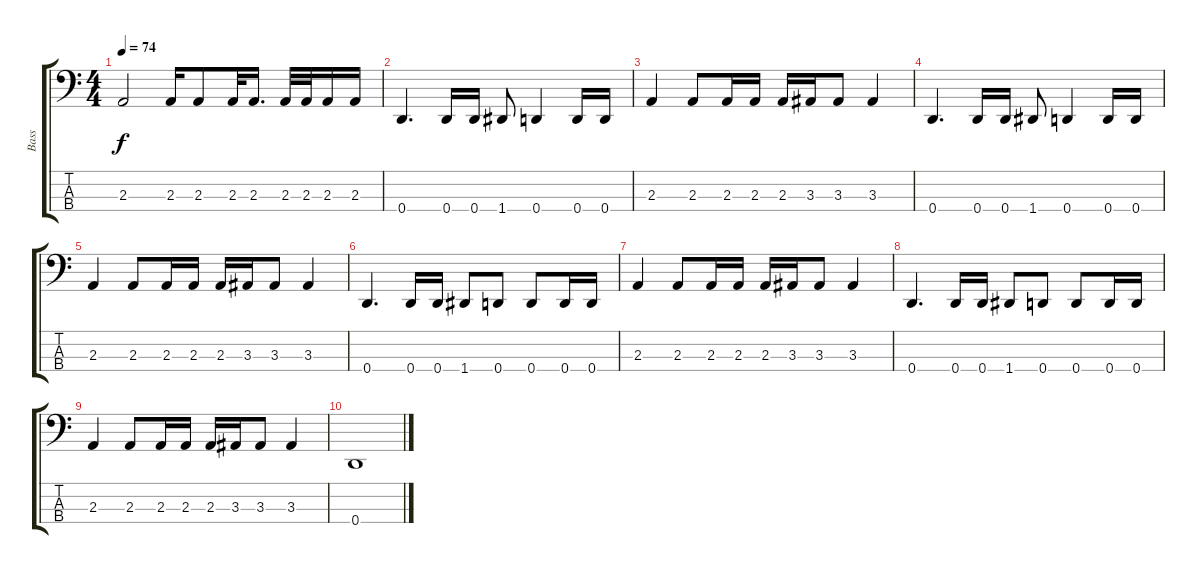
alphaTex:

\track ("Bass" "Bass") {instrument slapbass1}
\staff {score tabs}
\tuning (F2 C2 G1 D1) {hide}
\ts (4 4)
\tempo 74
\clef f4
\ks c
2.3.2{dy f} 2.3.16 2.3.8 2.3.32 2.3.16{d} 2.3.32 2.3.32 2.3.16 2.3.16 |
0.4.4{d} 0.4.16 0.4.16 1.4.8 0.4.4 0.4.16 0.4.16 |
2.3.4 2.3.8 2.3.16 2.3.16 2.3.16 3.3.16 3.3.8 3.3.4 |
0.4.4{d} 0.4.16 0.4.16 1.4.8 0.4.4 0.4.16 0.4.16 |
2.3.4 2.3.8 2.3.16 2.3.16 2.3.16 3.3.16 3.3.8 3.3.4 |
0.4.4{d} 0.4.16 0.4.16 1.4.8 0.4.8 0.4.8 0.4.16 0.4.16 |
2.3.4 2.3.8 2.3.16 2.3.16 2.3.16 3.3.16 3.3.8 3.3.4 |
0.4.4{d} 0.4.16 0.4.16 1.4.8 0.4.8 0.4.8 0.4.16 0.4.16 |
2.3.4 2.3.8 2.3.16 2.3.16 2.3.16 3.3.16 3.3.8 3.3.4 |
0.4.1
